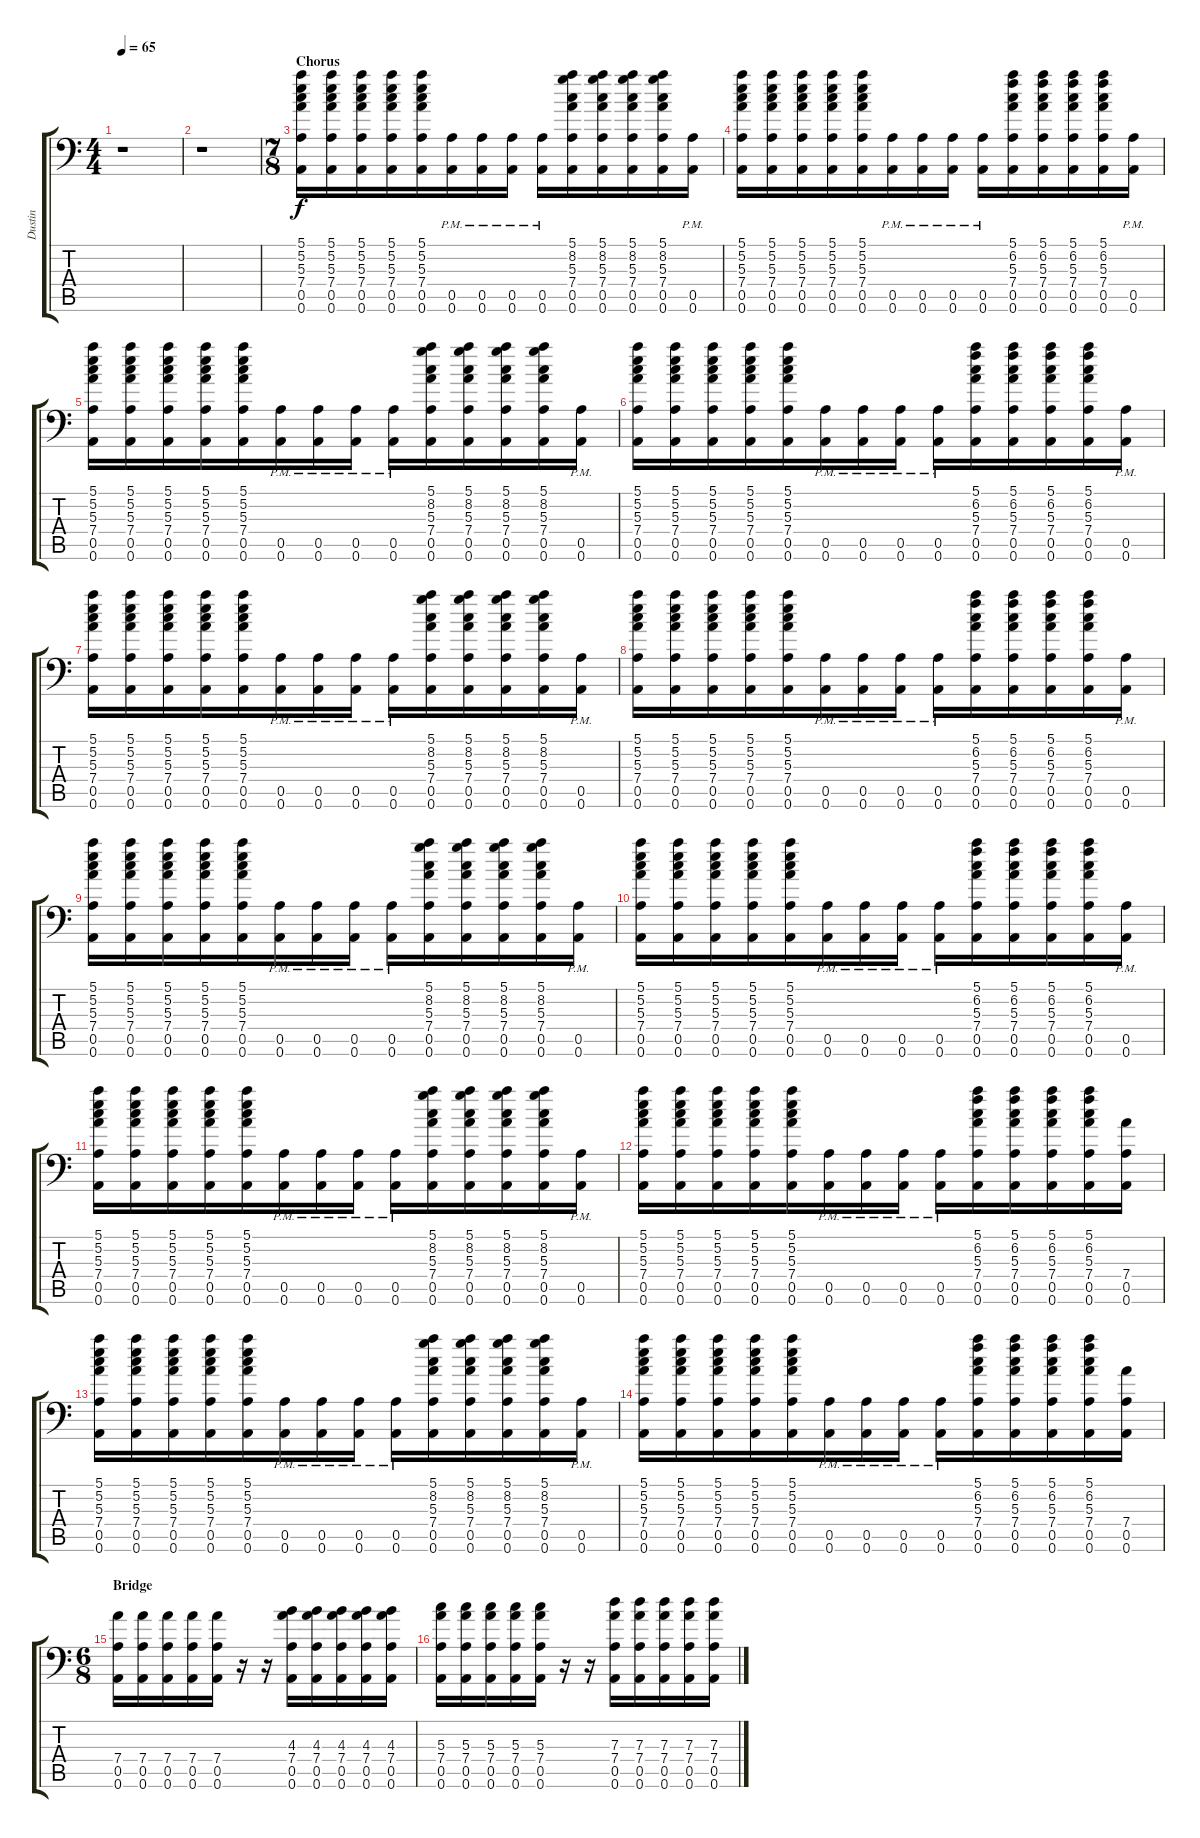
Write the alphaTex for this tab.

\track ("Dustin" "Dustin") {instrument distortionguitar}
\staff {score tabs}
\tuning (E4 B3 G3 D3 A2 A1) {hide}
\ts (4 4)
\tempo 65
\clef f4
\ks c
r.1{dy f} |
r.1 |
\ts (7 8)
\section ("" "Chorus")
(5.1 5.2 5.3 7.4 0.5 0.6).16 (5.1 5.2 5.3 7.4 0.5 0.6).16 (5.1 5.2 5.3 7.4 0.5 0.6).16 (5.1 5.2 5.3 7.4 0.5 0.6).16 (5.1 5.2 5.3 7.4 0.5 0.6).16 (0.5{pm} 0.6).16 (0.5{pm} 0.6).16 (0.5{pm} 0.6).16 (0.5{pm} 0.6).16 (5.1 8.2 5.3 7.4 0.5 0.6).16 (5.1 8.2 5.3 7.4 0.5 0.6).16 (5.1 8.2 5.3 7.4 0.5 0.6).16 (5.1 8.2 5.3 7.4 0.5 0.6).16 (0.5{pm} 0.6).16 |
(5.1 5.2 5.3 7.4 0.5 0.6).16 (5.1 5.2 5.3 7.4 0.5 0.6).16 (5.1 5.2 5.3 7.4 0.5 0.6).16 (5.1 5.2 5.3 7.4 0.5 0.6).16 (5.1 5.2 5.3 7.4 0.5 0.6).16 (0.5{pm} 0.6).16 (0.5{pm} 0.6).16 (0.5{pm} 0.6).16 (0.5{pm} 0.6).16 (5.1 6.2 5.3 7.4 0.5 0.6).16 (5.1 6.2 5.3 7.4 0.5 0.6).16 (5.1 6.2 5.3 7.4 0.5 0.6).16 (5.1 6.2 5.3 7.4 0.5 0.6).16 (0.5{pm} 0.6).16 |
(5.1 5.2 5.3 7.4 0.5 0.6).16 (5.1 5.2 5.3 7.4 0.5 0.6).16 (5.1 5.2 5.3 7.4 0.5 0.6).16 (5.1 5.2 5.3 7.4 0.5 0.6).16 (5.1 5.2 5.3 7.4 0.5 0.6).16 (0.5{pm} 0.6).16 (0.5{pm} 0.6).16 (0.5{pm} 0.6).16 (0.5{pm} 0.6).16 (5.1 8.2 5.3 7.4 0.5 0.6).16 (5.1 8.2 5.3 7.4 0.5 0.6).16 (5.1 8.2 5.3 7.4 0.5 0.6).16 (5.1 8.2 5.3 7.4 0.5 0.6).16 (0.5{pm} 0.6).16 |
(5.1 5.2 5.3 7.4 0.5 0.6).16 (5.1 5.2 5.3 7.4 0.5 0.6).16 (5.1 5.2 5.3 7.4 0.5 0.6).16 (5.1 5.2 5.3 7.4 0.5 0.6).16 (5.1 5.2 5.3 7.4 0.5 0.6).16 (0.5{pm} 0.6).16 (0.5{pm} 0.6).16 (0.5{pm} 0.6).16 (0.5{pm} 0.6).16 (5.1 6.2 5.3 7.4 0.5 0.6).16 (5.1 6.2 5.3 7.4 0.5 0.6).16 (5.1 6.2 5.3 7.4 0.5 0.6).16 (5.1 6.2 5.3 7.4 0.5 0.6).16 (0.5{pm} 0.6).16 |
(5.1 5.2 5.3 7.4 0.5 0.6).16 (5.1 5.2 5.3 7.4 0.5 0.6).16 (5.1 5.2 5.3 7.4 0.5 0.6).16 (5.1 5.2 5.3 7.4 0.5 0.6).16 (5.1 5.2 5.3 7.4 0.5 0.6).16 (0.5{pm} 0.6).16 (0.5{pm} 0.6).16 (0.5{pm} 0.6).16 (0.5{pm} 0.6).16 (5.1 8.2 5.3 7.4 0.5 0.6).16 (5.1 8.2 5.3 7.4 0.5 0.6).16 (5.1 8.2 5.3 7.4 0.5 0.6).16 (5.1 8.2 5.3 7.4 0.5 0.6).16 (0.5{pm} 0.6).16 |
(5.1 5.2 5.3 7.4 0.5 0.6).16 (5.1 5.2 5.3 7.4 0.5 0.6).16 (5.1 5.2 5.3 7.4 0.5 0.6).16 (5.1 5.2 5.3 7.4 0.5 0.6).16 (5.1 5.2 5.3 7.4 0.5 0.6).16 (0.5{pm} 0.6).16 (0.5{pm} 0.6).16 (0.5{pm} 0.6).16 (0.5{pm} 0.6).16 (5.1 6.2 5.3 7.4 0.5 0.6).16 (5.1 6.2 5.3 7.4 0.5 0.6).16 (5.1 6.2 5.3 7.4 0.5 0.6).16 (5.1 6.2 5.3 7.4 0.5 0.6).16 (0.5{pm} 0.6).16 |
(5.1 5.2 5.3 7.4 0.5 0.6).16 (5.1 5.2 5.3 7.4 0.5 0.6).16 (5.1 5.2 5.3 7.4 0.5 0.6).16 (5.1 5.2 5.3 7.4 0.5 0.6).16 (5.1 5.2 5.3 7.4 0.5 0.6).16 (0.5{pm} 0.6).16 (0.5{pm} 0.6).16 (0.5{pm} 0.6).16 (0.5{pm} 0.6).16 (5.1 8.2 5.3 7.4 0.5 0.6).16 (5.1 8.2 5.3 7.4 0.5 0.6).16 (5.1 8.2 5.3 7.4 0.5 0.6).16 (5.1 8.2 5.3 7.4 0.5 0.6).16 (0.5{pm} 0.6).16 |
(5.1 5.2 5.3 7.4 0.5 0.6).16 (5.1 5.2 5.3 7.4 0.5 0.6).16 (5.1 5.2 5.3 7.4 0.5 0.6).16 (5.1 5.2 5.3 7.4 0.5 0.6).16 (5.1 5.2 5.3 7.4 0.5 0.6).16 (0.5{pm} 0.6).16 (0.5{pm} 0.6).16 (0.5{pm} 0.6).16 (0.5{pm} 0.6).16 (5.1 6.2 5.3 7.4 0.5 0.6).16 (5.1 6.2 5.3 7.4 0.5 0.6).16 (5.1 6.2 5.3 7.4 0.5 0.6).16 (5.1 6.2 5.3 7.4 0.5 0.6).16 (0.5{pm} 0.6).16 |
(5.1 5.2 5.3 7.4 0.5 0.6).16 (5.1 5.2 5.3 7.4 0.5 0.6).16 (5.1 5.2 5.3 7.4 0.5 0.6).16 (5.1 5.2 5.3 7.4 0.5 0.6).16 (5.1 5.2 5.3 7.4 0.5 0.6).16 (0.5{pm} 0.6).16 (0.5{pm} 0.6).16 (0.5{pm} 0.6).16 (0.5{pm} 0.6).16 (5.1 8.2 5.3 7.4 0.5 0.6).16 (5.1 8.2 5.3 7.4 0.5 0.6).16 (5.1 8.2 5.3 7.4 0.5 0.6).16 (5.1 8.2 5.3 7.4 0.5 0.6).16 (0.5{pm} 0.6).16 |
(5.1 5.2 5.3 7.4 0.5 0.6).16 (5.1 5.2 5.3 7.4 0.5 0.6).16 (5.1 5.2 5.3 7.4 0.5 0.6).16 (5.1 5.2 5.3 7.4 0.5 0.6).16 (5.1 5.2 5.3 7.4 0.5 0.6).16 (0.5{pm} 0.6).16 (0.5{pm} 0.6).16 (0.5{pm} 0.6).16 (0.5{pm} 0.6).16 (5.1 6.2 5.3 7.4 0.5 0.6).16 (5.1 6.2 5.3 7.4 0.5 0.6).16 (5.1 6.2 5.3 7.4 0.5 0.6).16 (5.1 6.2 5.3 7.4 0.5 0.6).16 (7.4 0.5 0.6).16 |
(5.1 5.2 5.3 7.4 0.5 0.6).16 (5.1 5.2 5.3 7.4 0.5 0.6).16 (5.1 5.2 5.3 7.4 0.5 0.6).16 (5.1 5.2 5.3 7.4 0.5 0.6).16 (5.1 5.2 5.3 7.4 0.5 0.6).16 (0.5{pm} 0.6).16 (0.5{pm} 0.6).16 (0.5{pm} 0.6).16 (0.5{pm} 0.6).16 (5.1 8.2 5.3 7.4 0.5 0.6).16 (5.1 8.2 5.3 7.4 0.5 0.6).16 (5.1 8.2 5.3 7.4 0.5 0.6).16 (5.1 8.2 5.3 7.4 0.5 0.6).16 (0.5{pm} 0.6).16 |
(5.1 5.2 5.3 7.4 0.5 0.6).16 (5.1 5.2 5.3 7.4 0.5 0.6).16 (5.1 5.2 5.3 7.4 0.5 0.6).16 (5.1 5.2 5.3 7.4 0.5 0.6).16 (5.1 5.2 5.3 7.4 0.5 0.6).16 (0.5{pm} 0.6).16 (0.5{pm} 0.6).16 (0.5{pm} 0.6).16 (0.5{pm} 0.6).16 (5.1 6.2 5.3 7.4 0.5 0.6).16 (5.1 6.2 5.3 7.4 0.5 0.6).16 (5.1 6.2 5.3 7.4 0.5 0.6).16 (5.1 6.2 5.3 7.4 0.5 0.6).16 (7.4 0.5 0.6).16 |
\ts (6 8)
\section ("" "Bridge")
(7.4 0.5 0.6).16 (7.4 0.5 0.6).16 (7.4 0.5 0.6).16 (7.4 0.5 0.6).16 (7.4 0.5 0.6).16 r.16 r.16 (4.3 7.4 0.5 0.6).16 (4.3 7.4 0.5 0.6).16 (4.3 7.4 0.5 0.6).16 (4.3 7.4 0.5 0.6).16 (4.3 7.4 0.5 0.6).16 |
(5.3 7.4 0.5 0.6).16 (5.3 7.4 0.5 0.6).16 (5.3 7.4 0.5 0.6).16 (5.3 7.4 0.5 0.6).16 (5.3 7.4 0.5 0.6).16 r.16 r.16 (7.3 7.4 0.5 0.6).16 (7.3 7.4 0.5 0.6).16 (7.3 7.4 0.5 0.6).16 (7.3 7.4 0.5 0.6).16 (7.3 7.4 0.5 0.6).16
